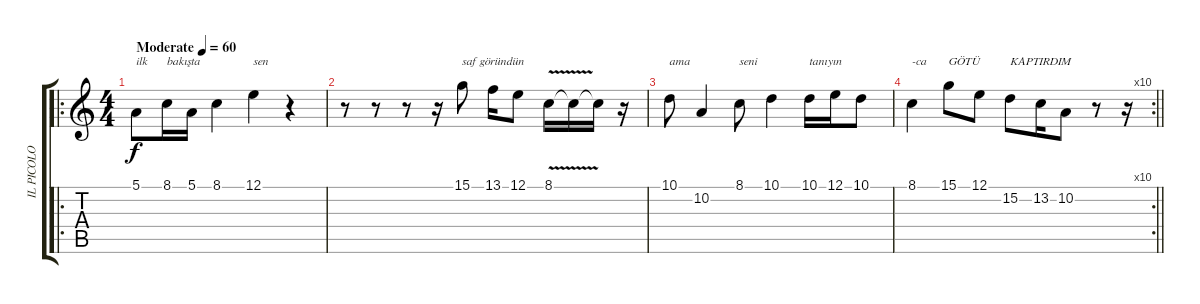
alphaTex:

\track ("IL PICOLO" "IL PICOLO") {instrument fx7echoes}
\staff {score tabs}
\tuning (E4 B3 G3 D3 A2 E2) {hide}
\ro
\ts (4 4)
\tempo (60 "Moderate")
\clef g2
\ks c
5.1.8{txt "ilk" dy f instrument fx7echoes} 8.1.16{txt "bakışta"} 5.1.16 8.1.4 12.1.4{txt "sen"} r.4 |
r.8 r.8 r.8 r.16 15.1.8{txt "saf göründün"} 13.1.16 12.1.8 8.1{v}.16 8.1{t}.16 8.1{t}.16 r.16 |
10.1.8{txt "ama "} 10.2.4 8.1.8{txt "seni"} 10.1.4 10.1.16{txt "tanıyın"} 12.1.16 10.1.8 |
\rc 10
\barLineRight lightlight
8.1.4{txt "-ca"} 15.1.8{txt "GÖTÜ"} 12.1.8 15.2.8{txt "KAPTIRDIM"} 13.2.16 10.2.8 r.8 r.16
